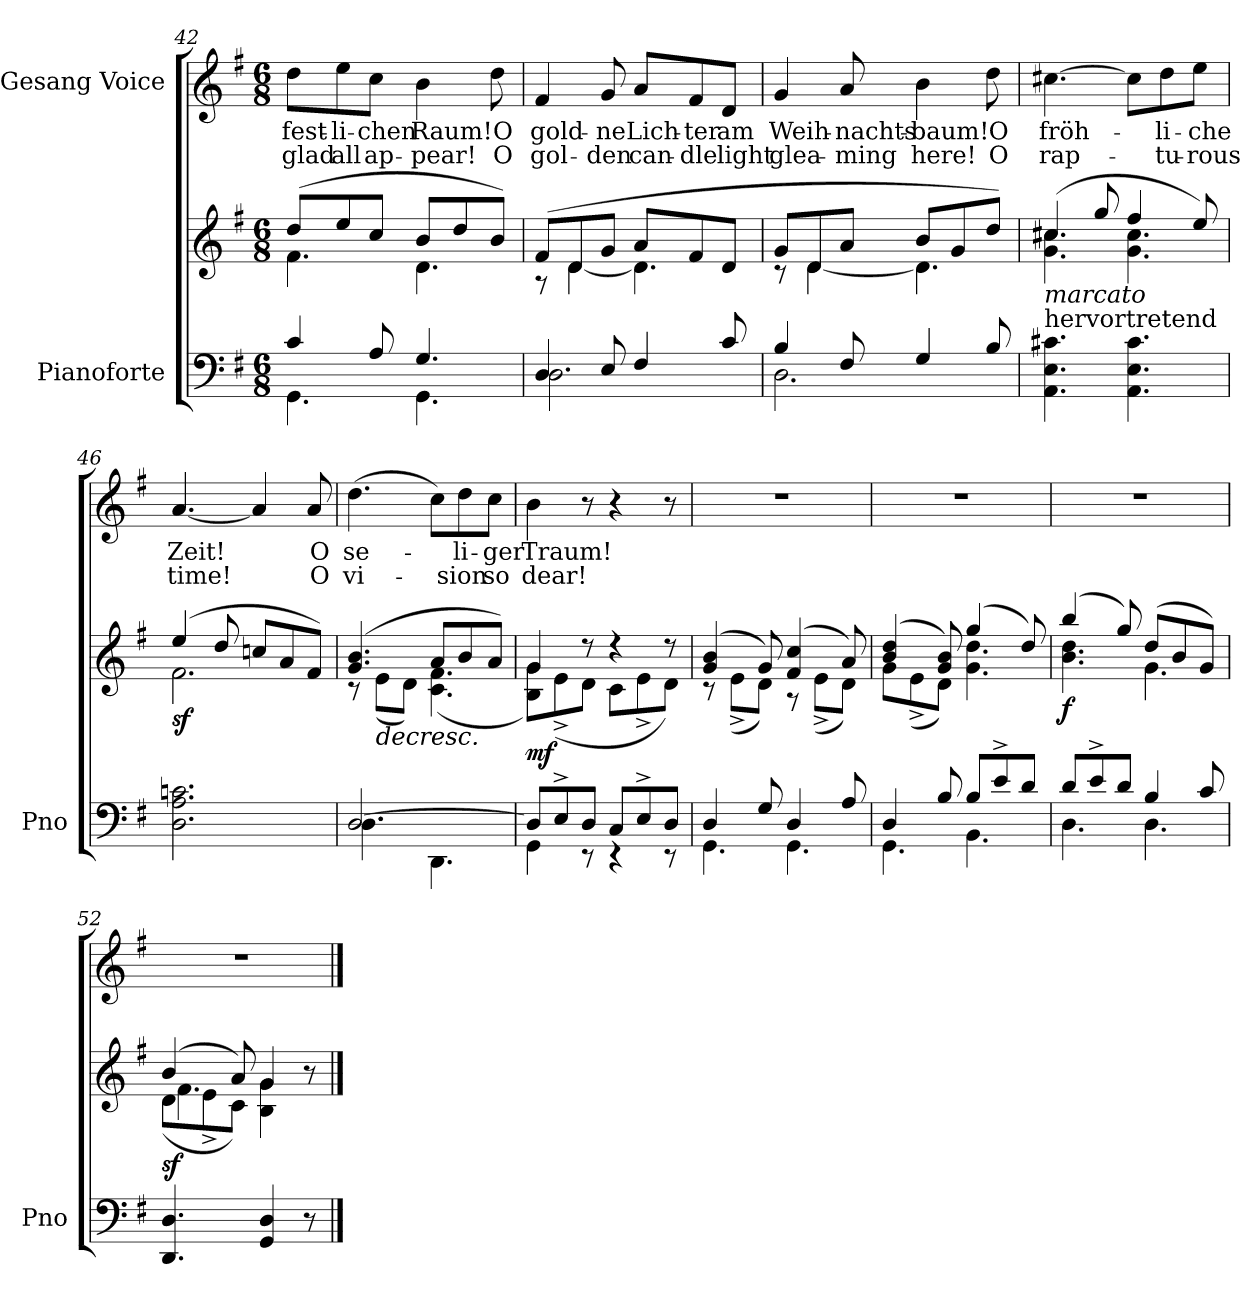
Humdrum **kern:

**kern	**kern	**dynam	**kern	**text	**text
*part2	*part2	*part2	*part1	*part1	*part1
*staff3	*staff2	*staff2/3	*staff1	*staff1	*staff1
*I"Pianoforte	*	*	*I"Gesang Voice	*	*
*I'Pno	*	*	*	*	*
*clefF4	*clefG2	*	*clefG2	*	*
*k[f#]	*k[f#]	*	*k[f#]	*	*
*M6/8	*M6/8	*	*M6/8	*	*
=42	=42	=42	=42	=42	=42
*^	*^	*	*	*	*
!	!	!	!	!	!	!LO:LY:b	!LO:LY:b
4c/	4.GG\	(8dd/L	4.f#\	.	8dd\L	fest-	glad
!	!	!	!	!	!	!LO:LY:b	!LO:LY:b
.	.	8ee/	.	.	8ee\	-li-	all
!	!	!	!	!	!	!LO:LY:b	!LO:LY:b
8A/	.	8cc/J	.	.	8cc\J	-chen	ap-
!	!	!	!	!	!	!LO:LY:b	!LO:LY:b
4.G/	4.GG\	8b/L	4.d\	.	4b\	Raum!	-pear!
.	.	8dd/	.	.	.	.	.
!	!	!	!	!	!	!LO:LY:b	!LO:LY:b
.	.	8b/J)	.	.	8dd\	O	O
!!LO:LB:g=z
=43	=43	=43	=43	=43	=43	=43	=43
!	!	!	!	!	!	!LO:LY:b	!LO:LY:b
4D/	2.D\	(8f#/L	8r	.	4f#/	gold-	gol-
.	.	8d/	[4d\	.	.	.	.
!	!	!	!	!	!	!LO:LY:b	!LO:LY:b
8E/	.	8g/J	.	.	8g/	-ne	-den
!	!	!	!	!	!	!LO:LY:b	!LO:LY:b
4F#/	.	8a/L	4.d\]	.	8a/L	Lich-	can-
!	!	!	!	!	!	!LO:LY:b	!LO:LY:b
.	.	8f#/	.	.	8f#/	-ter	-dle
!	!	!	!	!	!	!LO:LY:b	!LO:LY:b
8c/	.	8d/J	.	.	8d/J	am	light
=44	=44	=44	=44	=44	=44	=44	=44
!	!	!	!	!	!	!LO:LY:b	!LO:LY:b
4B/	2.D\	8g/L	8r	.	4g/	Weih-	glea-
.	.	8d/	[4d\	.	.	.	.
!	!	!	!	!	!	!LO:LY:b	!LO:LY:b
8F#/	.	8a/J	.	.	8a/	-nachts-	-ming
!	!	!	!	!	!	!LO:LY:b	!LO:LY:b
4G/	.	8b/L	4.d\]	.	4b\	-baum!	here!
.	.	8g/	.	.	.	.	.
!	!	!	!	!	!	!LO:LY:b	!LO:LY:b
8B/	.	8dd/J)	.	.	8dd\	O	O
*v	*v	*	*	*	*	*	*
=45	=45	=45	=45	=45	=45	=45
!LO:TX:a:t=hervortretend	!	!	!	!	!	!
!LO:TX:a:i:t=marcato	!	!	!	!	!	!
!	!	!	!	!	!LO:LY:b	!LO:LY:b
4.AA\ 4.E\ 4.c#X\	(4cc#X/	4.g\ 4.cc#\	.	[4.cc#X\	fröh-	rap-
.	8gg/	.	.	.	.	.
4.AA\ 4.E\ 4.c#\	4ff#/	4.g\ 4.cc#\	.	8cc#\L]	.	.
!	!	!	!	!	!LO:LY:b	!LO:LY:b
.	.	.	.	8dd\	-li-	-tu-
!	!	!	!	!	!LO:LY:b	!LO:LY:b
.	8ee/)	.	.	8ee\J	-che	-rous
=46	=46	=46	=46	=46	=46	=46
!	!	!	!LO:DY:b	!	!LO:LY:b	!LO:LY:b
2.D\ 2.A\ 2.cn\	(4ee/	2.f#\	sf	[4.a/	Zeit!	time!
.	8dd/	.	.	.	.	.
.	8ccn/L	.	.	4a/]	.	.
.	8a/	.	.	.	.	.
!	!	!	!	!	!LO:LY:b	!LO:LY:b
.	8f#/J)	.	.	8a/	O	O
=47	=47	=47	=47	=47	=47	=47
*^	*	*	*	*	*	*
!	!	!	!	!	!	!LO:LY:b	!LO:LY:b
[2.D/	4.D\	(4.g/ 4.b/	8r	.	(4.dd\	se-	vi-
!	!	!	!	!LO:HP:b	!	!	!
.	.	.	(8e\L	>	.	.	.
.	.	.	8d\J)	.	.	.	.
.	4.DD\	8a/L	(4.c\ 4.f#\	.	8cc\L)	.	.
!	!	!	!	!	!	!LO:LY:b	!LO:LY:b
.	.	8b/	.	.	8dd\	-li-	-sion
!	!	!	!	!	!	!LO:LY:b	!LO:LY:b
.	.	8a/J)	.	.	8cc\J	-ger	so
!!LO:LB:g=z
=48	=48	=48	=48	=48	=48	=48	=48
!	!	!	!	!LO:DY:b	!	!LO:LY:b	!LO:LY:b
8D/L]	4GG\	4g/	8B\ 8g\L)	mf	4b\	Traum!	dear!
8E^/	.	.	(>8e^\	.	.	.	.
8D/J	8r	8r	8d\J	.	8r	.	.
8C/L	4r	4r	8c\L	.	4r	.	.
8E^/	.	.	8e^\	.	.	.	.
8D/J	8r	8r	8d\J)	.	8r	.	.
=49	=49	=49	=49	=49	=49	=49	=49
4D/	4.GG\	(4g/ 4b/	8r	.	2.r	.	.
.	.	.	(<8e^\L	.	.	.	.
8G/	.	8g/)	8d\J)	.	.	.	.
4D/	4.GG\	(4f#/ 4cc/	8r	.	.	.	.
.	.	.	(8e^\L	.	.	.	.
8A/	.	8a/)	8d\J)	.	.	.	.
=50	=50	=50	=50	=50	=50	=50	=50
4D/	4.GG\	(4b/ 4dd/	8g\L	.	2.r	.	.
.	.	.	(8e^\	.	.	.	.
8B/	.	8g/ 8b/)	8d\J)	.	.	.	.
8B/L	4.BB\	(4gg/	4.g\ 4.dd\	.	.	.	.
8e^/	.	.	.	.	.	.	.
8d/J	.	8dd/)	.	]	.	.	.
=51	=51	=51	=51	=51	=51	=51	=51
!	!	!	!	!LO:DY:b	!	!	!
8d/L	4.D\	(4bb/	4.b\ 4.dd\	f	2.r	.	.
8e^/	.	.	.	.	.	.	.
8d/J	.	8gg/)	.	.	.	.	.
4B/	4.D\	(8dd/L	4.g\	.	.	.	.
.	.	8b/	.	.	.	.	.
8c/	.	8g/J)	.	.	.	.	.
*v	*v	*	*	*	*	*	*
=52	=52	=52	=52	=52	=52	=52
*	*	*^	*	*	*	*
!	!	!	!	!LO:DY:b	!	!	!
4.DD/ 4.D/	(4b/	(8d\L	4.f#\	sf	2.r	.	.
.	.	8e^\	.	.	.	.	.
.	8a/)	8c\J)	.	.	.	.	.
4GG/ 4D/	4g/	4B\ 4g\	4ryy	.	.	.	.
8r	8r	8ryy	8ryy	.	.	.	.
*	*v	*v	*v	*	*	*	*
==	==	==	==	==	==
*-	*-	*-	*-	*-	*-
